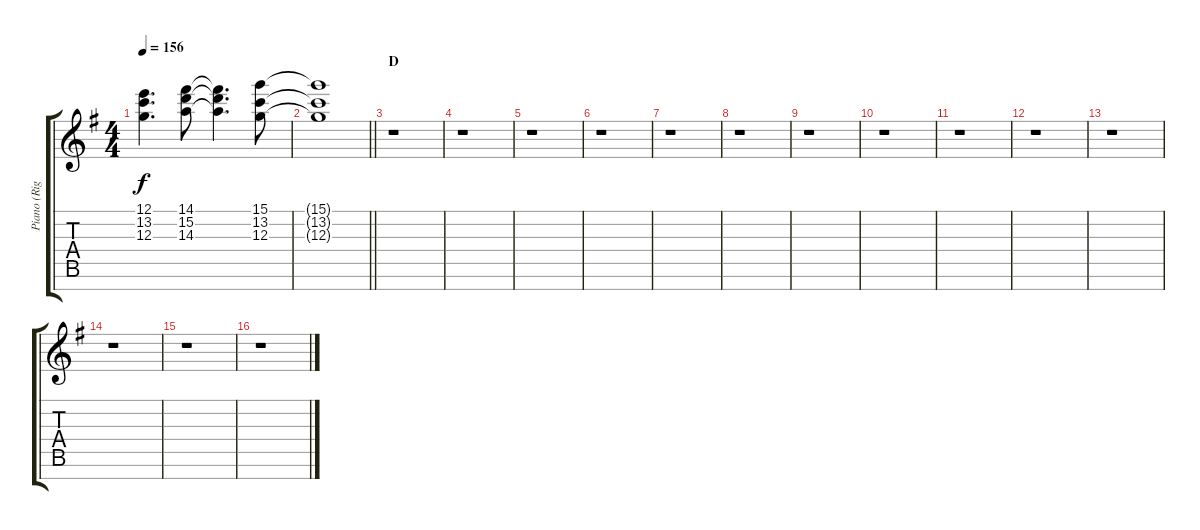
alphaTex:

\track ("Piano (Right Hand)" "Piano (Rig") {instrument acousticgrandpiano}
\staff {score tabs}
\tuning (E5 B4 G4 D4 A3 E3 B2) {hide}
\ts (4 4)
\tempo 156
\clef g2
\ks g
(12.1 13.2 12.3).4{d dy f} (14.1 15.2 14.3).8 (14.1{t} 15.2{t} 14.3{t}).4{d} (15.1 13.2 12.3).8 |
\barLineRight lightlight
(15.1{t} 13.2{t} 12.3{t}).1 |
\section ("" "D")
r.1 |
r.1 |
r.1 |
r.1 |
r.1 |
r.1 |
r.1 |
r.1 |
r.1 |
r.1 |
r.1 |
r.1 |
r.1 |
r.1
